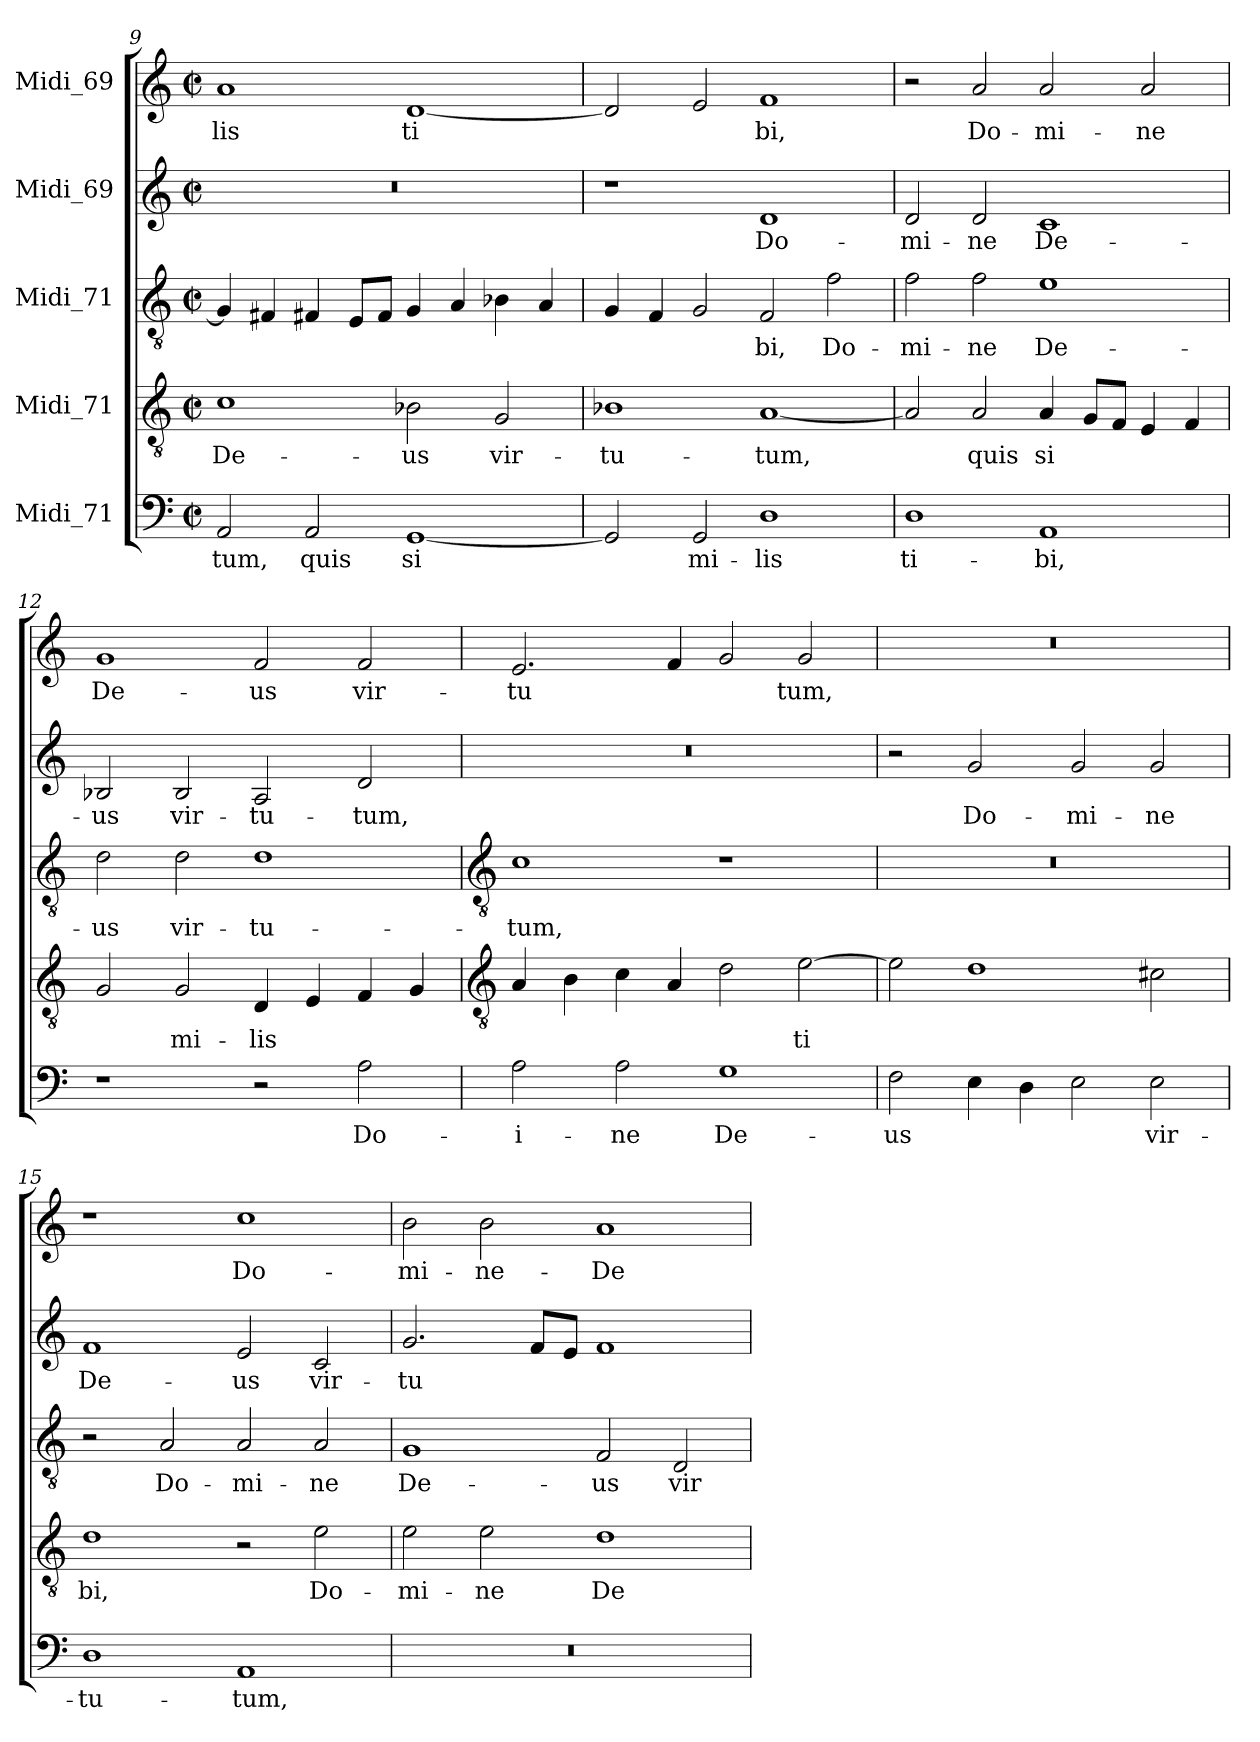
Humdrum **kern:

**kern	**text	**kern	**text	**kern	**text	**kern	**text	**kern	**text
*part5	*part5	*part4	*part4	*part3	*part3	*part2	*part2	*part1	*part1
*staff5	*staff5	*staff4	*staff4	*staff3	*staff3	*staff2	*staff2	*staff1	*staff1
*I"Midi_71	*	*I"Midi_71	*	*I"Midi_71	*	*I"Midi_69	*	*I"Midi_69	*
!!LO:LB:g=z
*clefF4	*	*clefGv2	*	*clefGv2	*	*clefG2	*	*clefG2	*
*k[]	*	*k[]	*	*k[]	*	*k[]	*	*k[]	*
*C:	*	*C:	*	*C:	*	*C:	*	*C:	*
*M4/2	*	*M4/2	*	*M4/2	*	*M4/2	*	*M4/2	*
*met(c|)	*	*met(c|)	*	*met(c|)	*	*met(c|)	*	*met(c|)	*
=9	=9	=9	=9	=9	=9	=9	=9	=9	=9
!	!LO:LY:b	!	!LO:LY:b	!	!	!	!	!	!LO:LY:b
2AA	-tum,	1c	De-	4G]	.	0r	.	1a	-lis
.	.	.	.	4F#	.	.	.	.	.
!	!LO:LY:b	!	!	!	!	!	!	!	!
2AA	quis	.	.	4F#X	.	.	.	.	.
.	.	.	.	8EL	.	.	.	.	.
.	.	.	.	8F#J	.	.	.	.	.
!	!LO:LY:b	!	!LO:LY:b	!	!	!	!	!	!LO:LY:b
[1GG	si	2B-X	-us	4G	.	.	.	[1d	ti
.	.	.	.	4A	.	.	.	.	.
!	!	!	!LO:LY:b	!	!	!	!	!	!
.	.	2G	vir-	4B-X	.	.	.	.	.
.	.	.	.	4A	.	.	.	.	.
=10	=10	=10	=10	=10	=10	=10	=10	=10	=10
!	!	!	!LO:LY:b	!	!	!	!	!	!
2GG]	.	1B-X	-tu-	4G	.	1r	.	2d]	.
.	.	.	.	4F	.	.	.	.	.
!	!LO:LY:b	!	!	!	!	!	!	!	!
2GG	mi-	.	.	2G	.	.	.	2e	.
!	!LO:LY:b	!	!LO:LY:b	!	!LO:LY:b	!	!LO:LY:b	!	!LO:LY:b
1D	-lis	[1A	-tum,	2F	bi,	1d	Do-	1f	bi,
!	!	!	!	!	!LO:LY:b	!	!	!	!
.	.	.	.	2f	Do-	.	.	.	.
=11	=11	=11	=11	=11	=11	=11	=11	=11	=11
!	!LO:LY:b	!	!	!	!LO:LY:b	!	!LO:LY:b	!	!
1D	ti-	2A]	.	2f	-mi-	2d	-mi-	2r	.
!	!	!	!LO:LY:b	!	!LO:LY:b	!	!LO:LY:b	!	!LO:LY:b
.	.	2A	quis	2f	-ne	2d	-ne	2a	Do-
!	!LO:LY:b	!	!LO:LY:b	!	!LO:LY:b	!	!LO:LY:b	!	!LO:LY:b
1AA	-bi,	4A	si	1e	De-	1c	De-	2a	-mi-
.	.	8GL	.	.	.	.	.	.	.
.	.	8FJ	.	.	.	.	.	.	.
!	!	!	!	!	!	!	!	!	!LO:LY:b
.	.	4E	.	.	.	.	.	2a	-ne
.	.	4F	.	.	.	.	.	.	.
=12	=12	=12	=12	=12	=12	=12	=12	=12	=12
!	!	!	!	!	!LO:LY:b	!	!LO:LY:b	!	!LO:LY:b
1r	.	2G	.	2d	-us	2B-X	-us	1g	De-
!	!	!	!LO:LY:b	!	!LO:LY:b	!	!LO:LY:b	!	!
.	.	2G	mi-	2d	vir-	2B-	vir-	.	.
!	!	!	!LO:LY:b	!	!LO:LY:b	!	!LO:LY:b	!	!LO:LY:b
2r	.	4D	-lis	1d	-tu-	2A	-tu-	2f	-us
.	.	4E	.	.	.	.	.	.	.
!	!LO:LY:b	!	!	!	!	!	!LO:LY:b	!	!LO:LY:b
2A	Do-	4F	.	.	.	2d	-tum,	2f	vir-
.	.	4G	.	.	.	.	.	.	.
!!LO:LB:g=z
=13	=13	=13	=13	=13	=13	=13	=13	=13	=13
*	*	*clefGv2	*	*clefGv2	*	*	*	*	*
!	!LO:LY:b	!	!	!	!LO:LY:b	!	!	!	!LO:LY:b
2A	-i-	4A	.	1c	-tum,	0r	.	2.e	-tu
.	.	4B	.	.	.	.	.	.	.
!	!LO:LY:b	!	!	!	!	!	!	!	!
2A	-ne	4c	.	.	.	.	.	.	.
.	.	4A	.	.	.	.	.	4f	.
!	!LO:LY:b	!	!	!	!	!	!	!	!
1G	De-	2d	.	1r	.	.	.	2g	.
!	!	!	!LO:LY:b	!	!	!	!	!	!LO:LY:b
.	.	[2e	ti	.	.	.	.	2g	tum,
=14	=14	=14	=14	=14	=14	=14	=14	=14	=14
!	!LO:LY:b	!	!	!	!	!	!	!	!
2F	-us	2e]	.	0r	.	2r	.	0r	.
!	!	!	!	!	!	!	!LO:LY:b	!	!
4E	.	1d	.	.	.	2g	Do-	.	.
4D	.	.	.	.	.	.	.	.	.
!	!	!	!	!	!	!	!LO:LY:b	!	!
2E	.	.	.	.	.	2g	-mi-	.	.
!	!LO:LY:b	!	!	!	!	!	!LO:LY:b	!	!
2E	vir-	2c#X	.	.	.	2g	-ne	.	.
=15	=15	=15	=15	=15	=15	=15	=15	=15	=15
!	!LO:LY:b	!	!LO:LY:b	!	!	!	!LO:LY:b	!	!
1D	-tu-	1d	bi,	2r	.	1f	De-	1r	.
!	!	!	!	!	!LO:LY:b	!	!	!	!
.	.	.	.	2A	Do-	.	.	.	.
!	!LO:LY:b	!	!	!	!LO:LY:b	!	!LO:LY:b	!	!LO:LY:b
1AA	-tum,	2r	.	2A	-mi-	2e	-us	1cc	Do-
!	!	!	!LO:LY:b	!	!LO:LY:b	!	!LO:LY:b	!	!
.	.	2e	Do-	2A	-ne	2c	vir-	.	.
=16	=16	=16	=16	=16	=16	=16	=16	=16	=16
!	!	!	!LO:LY:b	!	!LO:LY:b	!	!LO:LY:b	!	!LO:LY:b
0r	.	2e	-mi-	1G	De-	2.g	-tu	2b	-mi-
!	!	!	!LO:LY:b	!	!	!	!	!	!LO:LY:b
.	.	2e	-ne	.	.	.	.	2b	-ne-
.	.	.	.	.	.	8fL	.	.	.
.	.	.	.	.	.	8eJ	.	.	.
!	!	!	!LO:LY:b	!	!LO:LY:b	!	!	!	!LO:LY:b
.	.	1d	De-	2F	-us	1f	.	1a	-De-
!	!	!	!	!	!LO:LY:b	!	!	!	!
.	.	.	.	2D	vir-	.	.	.	.
=	=	=	=	=	=	=	=	=	=
*-	*-	*-	*-	*-	*-	*-	*-	*-	*-
